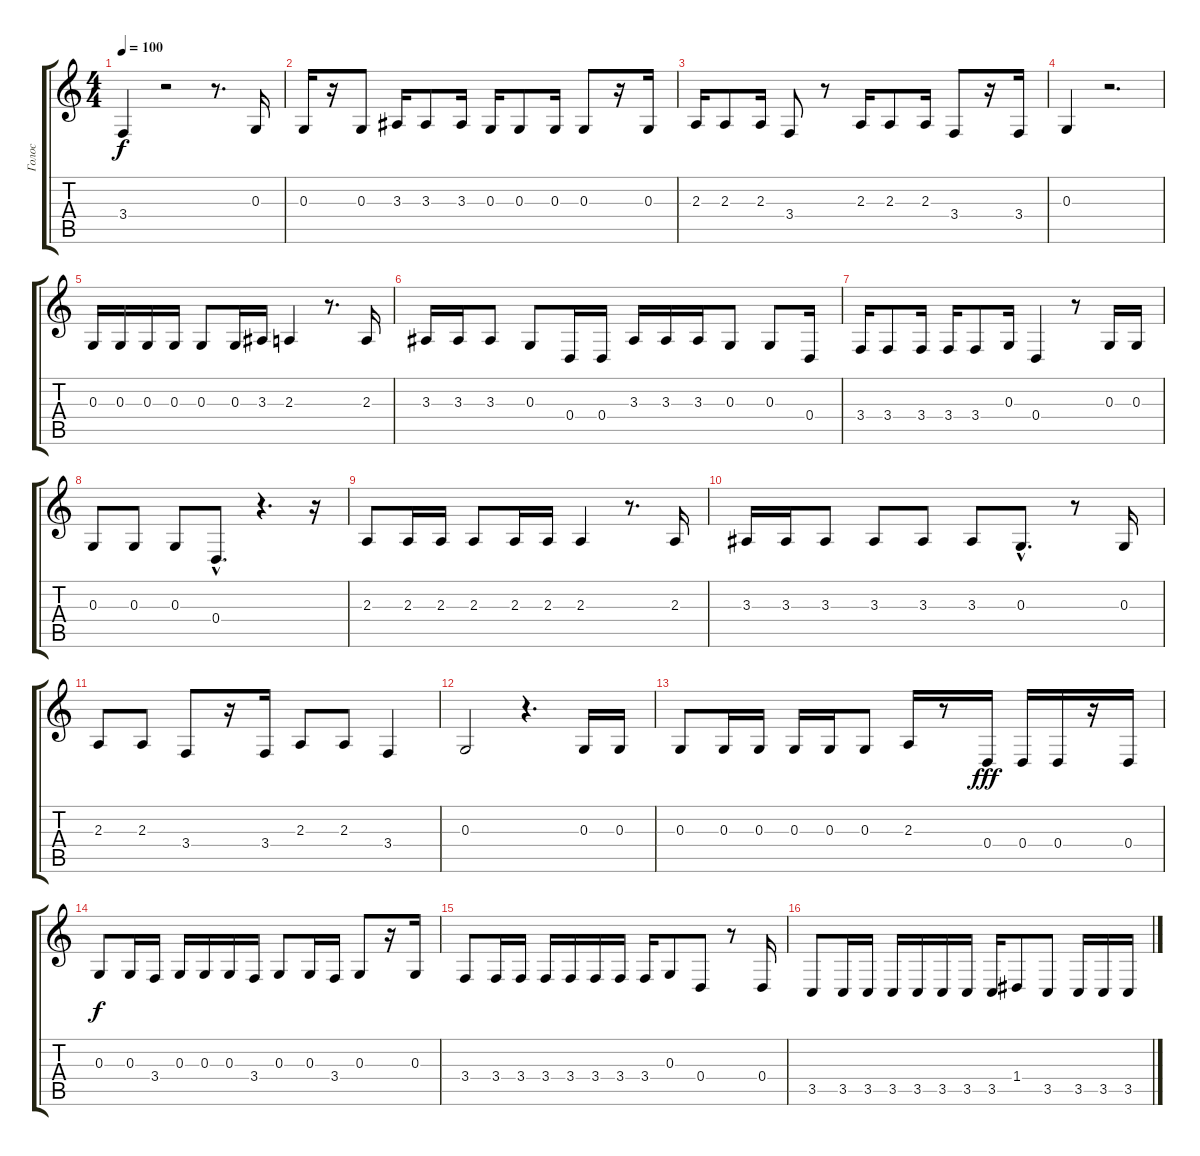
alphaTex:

\track ("Голос" "Голос") {instrument oboe}
\staff {score tabs}
\tuning (E4 B3 G3 D3 A2 E2) {hide}
\ts (4 4)
\tempo 100
\clef g2
\ks c
3.4.4{dy f} r.2 r.8{d} 0.3.16 |
0.3.16 r.16 0.3.8 3.3.16 3.3.8 3.3.16 0.3.16 0.3.8 0.3.16 0.3.8 r.16 0.3.16 |
2.3.16 2.3.8 2.3.16 3.4.8 r.8 2.3.16 2.3.8 2.3.16 3.4.8 r.16 3.4.16 |
0.3.4 r.2{d} |
0.3.16 0.3.16 0.3.16 0.3.16 0.3.8 0.3.16 3.3.16 2.3.4 r.8{d} 2.3.16 |
3.3.16 3.3.16 3.3.8 0.3.8 0.4.16 0.4.16 3.3.16 3.3.16 3.3.16 0.3.8 0.3.8 0.4.16 |
3.4.16 3.4.8 3.4.16 3.4.16 3.4.8 0.3.16 0.4.4 r.8 0.3.16 0.3.16 |
0.3.8 0.3.8 0.3.8 0.4{hac}.8{d} r.4{d} r.16 |
2.3.8 2.3.16 2.3.16 2.3.8 2.3.16 2.3.16 2.3.4 r.8{d} 2.3.16 |
3.3.16 3.3.16 3.3.8 3.3.8 3.3.8 3.3.8 0.3{hac}.8{d} r.8 0.3.16 |
2.3.8 2.3.8 3.4.8 r.16 3.4.16 2.3.8 2.3.8 3.4.4 |
0.3.2 r.4{d} 0.3.16 0.3.16 |
0.3.8 0.3.16 0.3.16 0.3.16 0.3.16 0.3.8 2.3.16 r.8 0.4.16{dy fff} 0.4.16 0.4.16 r.16 0.4.16 |
0.3.8{dy f} 0.3.16 3.4.16 0.3.16 0.3.16 0.3.16 3.4.16 0.3.8 0.3.16 3.4.16 0.3.8 r.16 0.3.16 |
3.4.8 3.4.16 3.4.16 3.4.16 3.4.16 3.4.16 3.4.16 3.4.16 0.3.8 0.4.8 r.8 0.4.16 |
3.5.8 3.5.16 3.5.16 3.5.16 3.5.16 3.5.16 3.5.16 3.5.16 1.4.8 3.5.8 3.5.16 3.5.16 3.5.16
